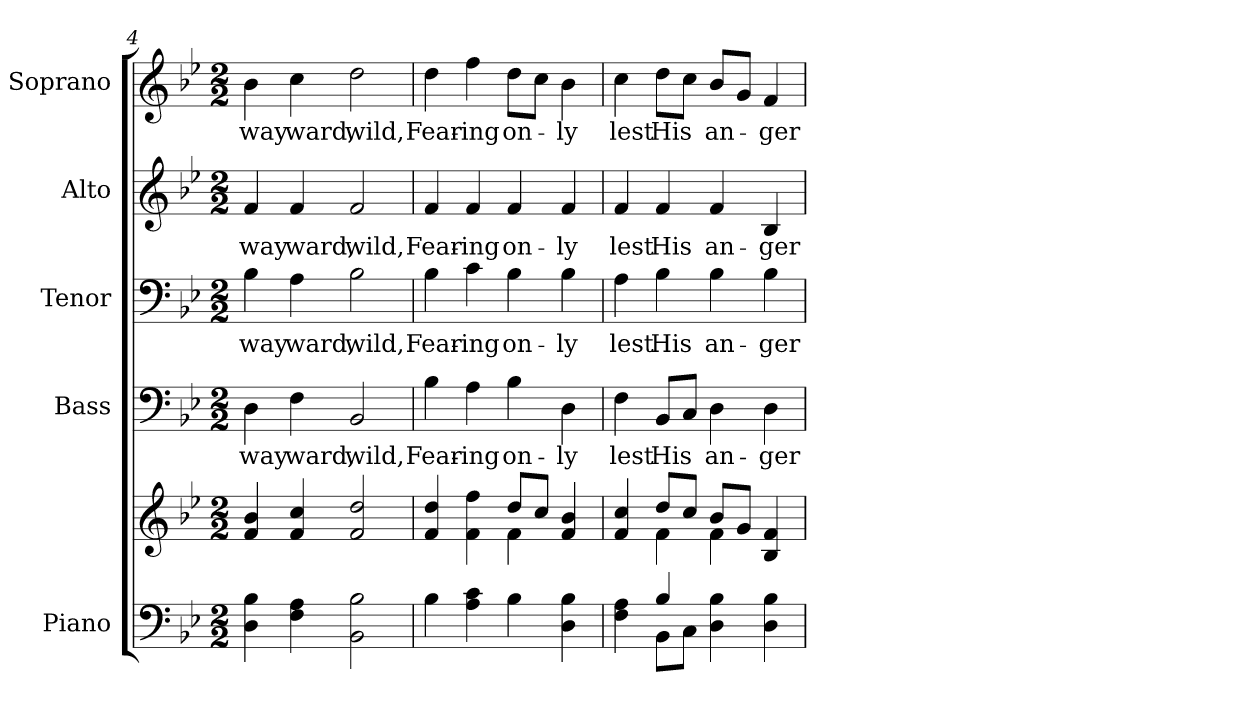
**kern	**kern	**kern	**text	**kern	**text	**kern	**text	**kern	**text
*part5	*part5	*part4	*part4	*part3	*part3	*part2	*part2	*part1	*part1
*staff6	*staff5	*staff4	*staff4	*staff3	*staff3	*staff2	*staff2	*staff1	*staff1
*I"Piano	*	*I"Bass	*	*I"Tenor	*	*I"Alto	*	*I"Soprano	*
*I'Pno.	*	*I'B.	*	*I'T.	*	*I'A.	*	*I'S.	*
*clefF4	*clefG2	*clefF4	*	*clefF4	*	*clefG2	*	*clefG2	*
*k[b-e-]	*k[b-e-]	*k[b-e-]	*	*k[b-e-]	*	*k[b-e-]	*	*k[b-e-]	*
*B-:	*B-:	*B-:	*	*B-:	*	*B-:	*	*B-:	*
*M2/2	*M2/2	*M2/2	*	*M2/2	*	*M2/2	*	*M2/2	*
=4	=4	=4	=4	=4	=4	=4	=4	=4	=4
!	!	!	!LO:LY:b:color=#000000	!	!	!	!	!	!
!	!	!	!	!	!LO:LY:b:color=#000000	!	!	!	!
!	!	!	!	!	!	!	!LO:LY:b:color=#000000	!	!
!	!	!	!	!	!	!	!	!	!LO:LY:b:color=#000000
4Di\ 4B-i	4fi/ 4b-i	4Di\	way	4B-i\	way	4fi/	way	4b-i\	way
!	!	!	!LO:LY:b:color=#000000	!	!	!	!	!	!
!	!	!	!	!	!LO:LY:b:color=#000000	!	!	!	!
!	!	!	!	!	!	!	!LO:LY:b:color=#000000	!	!
!	!	!	!	!	!	!	!	!	!LO:LY:b:color=#000000
4Fi\ 4Ai	4fi/ 4cci	4Fi\	ward,	4Ai\	ward,	4fi/	ward,	4cci\	ward,
!	!	!	!LO:LY:b:color=#000000	!	!	!	!	!	!
!	!	!	!	!	!LO:LY:b:color=#000000	!	!	!	!
!	!	!	!	!	!	!	!LO:LY:b:color=#000000	!	!
!	!	!	!	!	!	!	!	!	!LO:LY:b:color=#000000
2BB-i\ 2B-i	2fi/ 2ddi	2BB-i/	wild,	2B-i\	wild,	2fi/	wild,	2ddi\	wild,
!!LO:PB:g=z
=5	=5	=5	=5	=5	=5	=5	=5	=5	=5
*	*^	*	*	*	*	*	*	*	*
!	!	!	!	!LO:LY:b:color=#000000	!	!	!	!	!	!
!	!	!	!	!	!	!LO:LY:b:color=#000000	!	!	!	!
!	!	!	!	!	!	!	!	!LO:LY:b:color=#000000	!	!
!	!	!	!	!	!	!	!	!	!	!LO:LY:b:color=#000000
4B-i\	4fi/ 4ddi	2ryy	4B-i\	Fear-	4B-i\	Fear-	4fi/	Fear-	4ddi\	Fear-
!	!	!	!	!LO:LY:b:color=#000000	!	!	!	!	!	!
!	!	!	!	!	!	!LO:LY:b:color=#000000	!	!	!	!
!	!	!	!	!	!	!	!	!LO:LY:b:color=#000000	!	!
!	!	!	!	!	!	!	!	!	!	!LO:LY:b:color=#000000
4Ai\ 4ci	4fi\ 4ffi	.	4Ai\	-ing	4ci\	-ing	4fi/	-ing	4ffi\	-ing
!	!	!	!	!LO:LY:b:color=#000000	!	!	!	!	!	!
!	!	!	!	!	!	!LO:LY:b:color=#000000	!	!	!	!
!	!	!	!	!	!	!	!	!LO:LY:b:color=#000000	!	!
!	!	!	!	!	!	!	!	!	!	!LO:LY:b:color=#000000
4B-i\	8ddi/L	4fi\	4B-i\	on-	4B-i\	on-	4fi/	on-	8ddi\L	on-
.	8cci/J	.	.	.	.	.	.	.	8cci\J	.
!	!	!	!	!LO:LY:b:color=#000000	!	!	!	!	!	!
!	!	!	!	!	!	!LO:LY:b:color=#000000	!	!	!	!
!	!	!	!	!	!	!	!	!LO:LY:b:color=#000000	!	!
!	!	!	!	!	!	!	!	!	!	!LO:LY:b:color=#000000
4Di\ 4B-i	4fi/ 4b-i	4ryy	4Di\	-ly	4B-i\	-ly	4fi/	-ly	4b-i\	-ly
=6	=6	=6	=6	=6	=6	=6	=6	=6	=6	=6
*^	*	*	*	*	*	*	*	*	*	*
!	!	!	!	!	!LO:LY:b:color=#000000	!	!	!	!	!	!
!	!	!	!	!	!	!	!LO:LY:b:color=#000000	!	!	!	!
!	!	!	!	!	!	!	!	!	!LO:LY:b:color=#000000	!	!
!	!	!	!	!	!	!	!	!	!	!	!LO:LY:b:color=#000000
4Fi\ 4Ai	4ryy	4fi/ 4cci	4ryy	4Fi\	lest	4Ai\	lest	4fi/	lest	4cci\	lest
!	!	!	!	!	!LO:LY:b:color=#000000	!	!	!	!	!	!
!	!	!	!	!	!	!	!LO:LY:b:color=#000000	!	!	!	!
!	!	!	!	!	!	!	!	!	!LO:LY:b:color=#000000	!	!
!	!	!	!	!	!	!	!	!	!	!	!LO:LY:b:color=#000000
4B-i/	8BB-i\L	8ddi/L	4fi\	8BB-i/L	His	4B-i\	His	4fi/	His	8ddi\L	His
.	8Ci\J	8cci/J	.	8Ci/J	.	.	.	.	.	8cci\J	.
!	!	!	!	!	!LO:LY:b:color=#000000	!	!	!	!	!	!
!	!	!	!	!	!	!	!LO:LY:b:color=#000000	!	!	!	!
!	!	!	!	!	!	!	!	!	!LO:LY:b:color=#000000	!	!
!	!	!	!	!	!	!	!	!	!	!	!LO:LY:b:color=#000000
4Di\ 4B-i	2ryy	8b-i/L	4fi\	4Di\	an-	4B-i\	an-	4fi/	an-	8b-i/L	an-
.	.	8gi/J	.	.	.	.	.	.	.	8gi/J	.
!	!	!	!	!	!LO:LY:b:color=#000000	!	!	!	!	!	!
!	!	!	!	!	!	!	!LO:LY:b:color=#000000	!	!	!	!
!	!	!	!	!	!	!	!	!	!LO:LY:b:color=#000000	!	!
!	!	!	!	!	!	!	!	!	!	!	!LO:LY:b:color=#000000
4Di\ 4B-i	.	4B-i/ 4fi	4ryy	4Di\	-ger	4B-i\	-ger	4B-i/	-ger	4fi/	-ger
*v	*v	*	*	*	*	*	*	*	*	*	*
*	*v	*v	*	*	*	*	*	*	*	*
=	=	=	=	=	=	=	=	=	=
*-	*-	*-	*-	*-	*-	*-	*-	*-	*-
